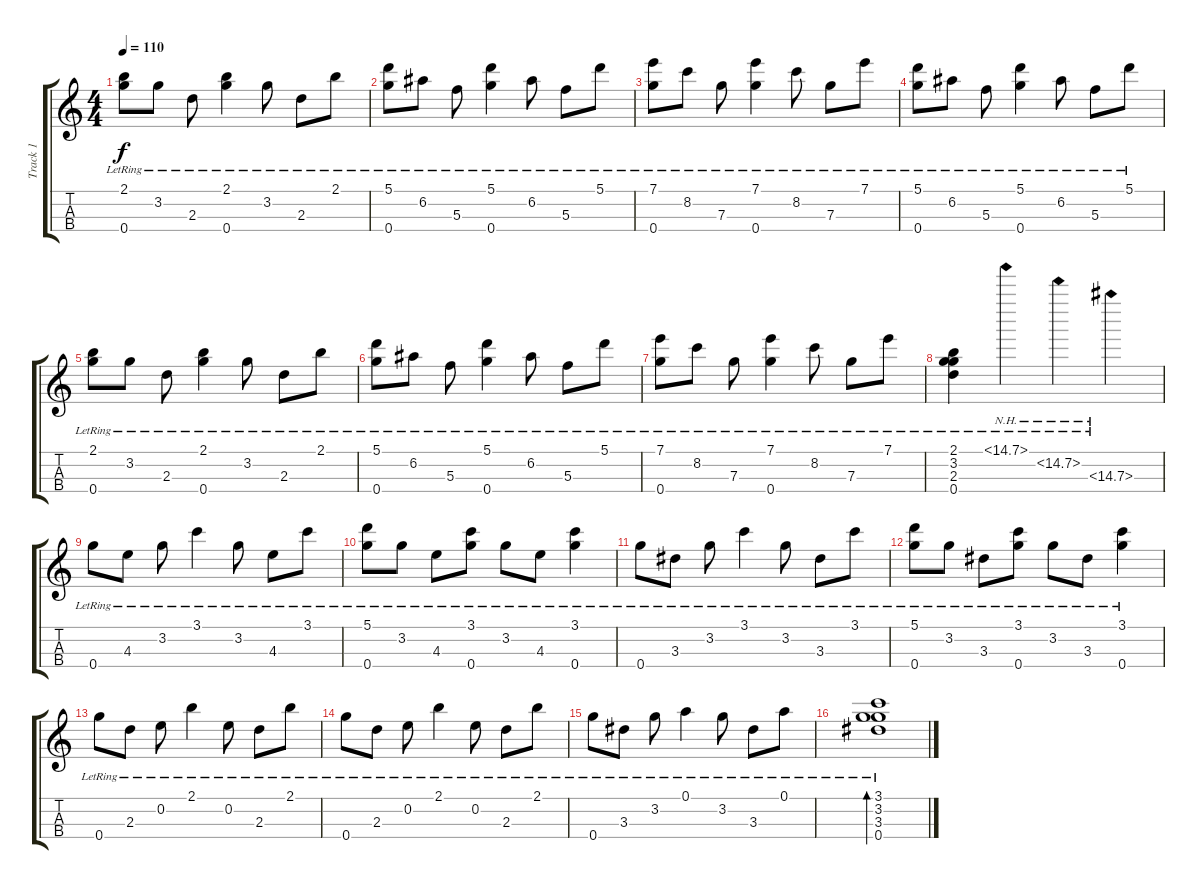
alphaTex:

\track ("Track 1" "Track 1") {instrument acousticguitarnylon}
\staff {score tabs}
\tuning (A4 E4 C4 G4) {hide}
\ts (4 4)
\tempo 110
\clef g2
\ks c
(2.1{lr} 0.4{lr}).8{dy f} 3.2{lr}.8 2.3{lr}.8 (2.1{lr} 0.4{lr}).4 3.2{lr}.8 2.3{lr}.8 2.1{lr}.8 |
(5.1{lr} 0.4{lr}).8 6.2{lr}.8 5.3{lr}.8 (5.1{lr} 0.4{lr}).4 6.2{lr}.8 5.3{lr}.8 5.1{lr}.8 |
(7.1{lr} 0.4{lr}).8 8.2{lr}.8 7.3{lr}.8 (7.1{lr} 0.4{lr}).4 8.2{lr}.8 7.3{lr}.8 7.1{lr}.8 |
(5.1{lr} 0.4{lr}).8 6.2{lr}.8 5.3{lr}.8 (5.1{lr} 0.4{lr}).4 6.2{lr}.8 5.3{lr}.8 5.1{lr}.8 |
(2.1{lr} 0.4{lr}).8 3.2{lr}.8 2.3{lr}.8 (2.1{lr} 0.4{lr}).4 3.2{lr}.8 2.3{lr}.8 2.1{lr}.8 |
(5.1{lr} 0.4{lr}).8 6.2{lr}.8 5.3{lr}.8 (5.1{lr} 0.4{lr}).4 6.2{lr}.8 5.3{lr}.8 5.1{lr}.8 |
(7.1{lr} 0.4{lr}).8 8.2{lr}.8 7.3{lr}.8 (7.1{lr} 0.4{lr}).4 8.2{lr}.8 7.3{lr}.8 7.1{lr}.8 |
(2.1{lr} 3.2{lr} 2.3{lr} 0.4{lr}).4 14.1{nh lr}.4 15.2{nh lr}.4 14.3{nh lr}.4 |
0.4{lr}.8 4.3{lr}.8 3.2{lr}.8 3.1{lr}.4 3.2{lr}.8 4.3{lr}.8 3.1{lr}.8 |
(5.1{lr} 0.4{lr}).8 3.2{lr}.8 4.3{lr}.8 (3.1{lr} 0.4{lr}).8 3.2{lr}.8 4.3{lr}.8 (3.1{lr} 0.4{lr}).4 |
0.4{lr}.8 3.3{lr}.8 3.2{lr}.8 3.1{lr}.4 3.2{lr}.8 3.3{lr}.8 3.1{lr}.8 |
(5.1{lr} 0.4{lr}).8 3.2{lr}.8 3.3{lr}.8 (3.1{lr} 0.4{lr}).8 3.2{lr}.8 3.3{lr}.8 (3.1{lr} 0.4{lr}).4 |
0.4{lr}.8 2.3{lr}.8 0.2{lr}.8 2.1{lr}.4 0.2{lr}.8 2.3{lr}.8 2.1{lr}.8 |
0.4{lr}.8 2.3{lr}.8 0.2{lr}.8 2.1{lr}.4 0.2{lr}.8 2.3{lr}.8 2.1{lr}.8 |
0.4{lr}.8 3.3{lr}.8 3.2{lr}.8 0.1{lr}.4 3.2{lr}.8 3.3{lr}.8 0.1{lr}.8 |
(3.1{lr} 3.2{lr} 3.3{lr} 0.4{lr}).1{bd 120}
